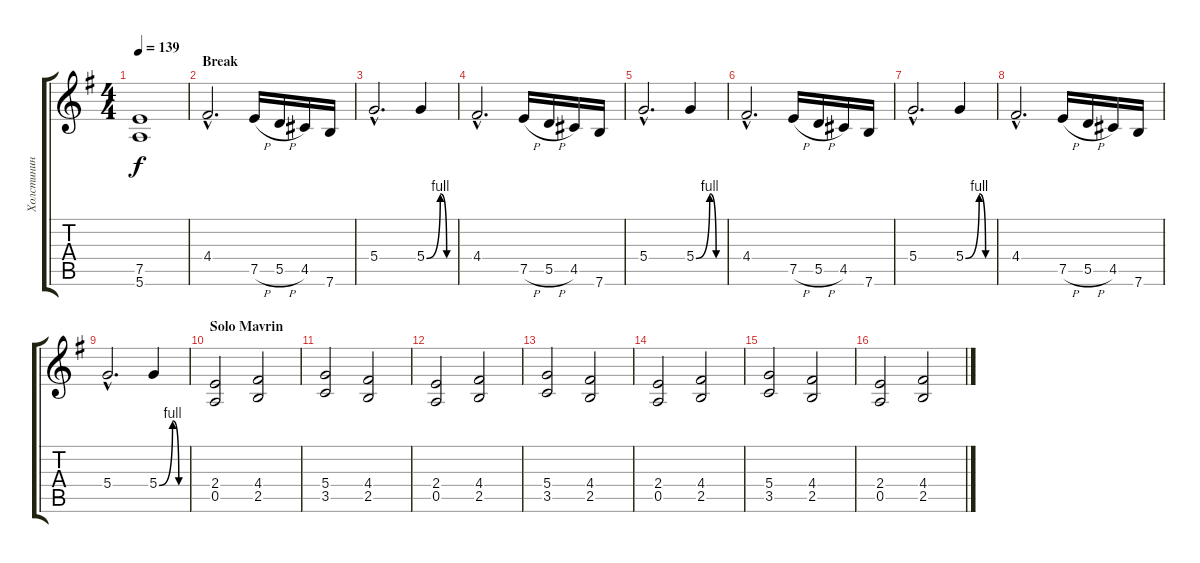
\track ("Холстинин" "Холстинин") {instrument distortionguitar}
\staff {score tabs}
\tuning (E4 B3 G3 D3 A2 E2) {hide}
\ts (4 4)
\tempo 139
\clef g2
\ks eminor
(7.5 5.6).1{dy f} |
\section ("" "Break")
4.4{hac}.2{d} 7.5{h}.16 5.5{h}.16 4.5.16 7.6.16 |
5.4{hac}.2{d} 5.4{be (custom 0 0 30 4 44 0 60 0)}.4 |
4.4{hac}.2{d} 7.5{h}.16 5.5{h}.16 4.5.16 7.6.16 |
5.4{hac}.2{d} 5.4{be (custom 0 0 30 4 44 0 60 0)}.4 |
4.4{hac}.2{d} 7.5{h}.16 5.5{h}.16 4.5.16 7.6.16 |
5.4{hac}.2{d} 5.4{be (custom 0 0 30 4 44 0 60 0)}.4 |
4.4{hac}.2{d} 7.5{h}.16 5.5{h}.16 4.5.16 7.6.16 |
5.4{hac}.2{d} 5.4{be (custom 0 0 30 4 44 0 60 0)}.4 |
\section ("" "Solo Mavrin")
(2.4 0.5).2{volume 8} (4.4 2.5).2 |
(5.4 3.5).2 (4.4 2.5).2 |
(2.4 0.5).2 (4.4 2.5).2 |
(5.4 3.5).2 (4.4 2.5).2 |
(2.4 0.5).2 (4.4 2.5).2 |
(5.4 3.5).2 (4.4 2.5).2 |
(2.4 0.5).2 (4.4 2.5).2
